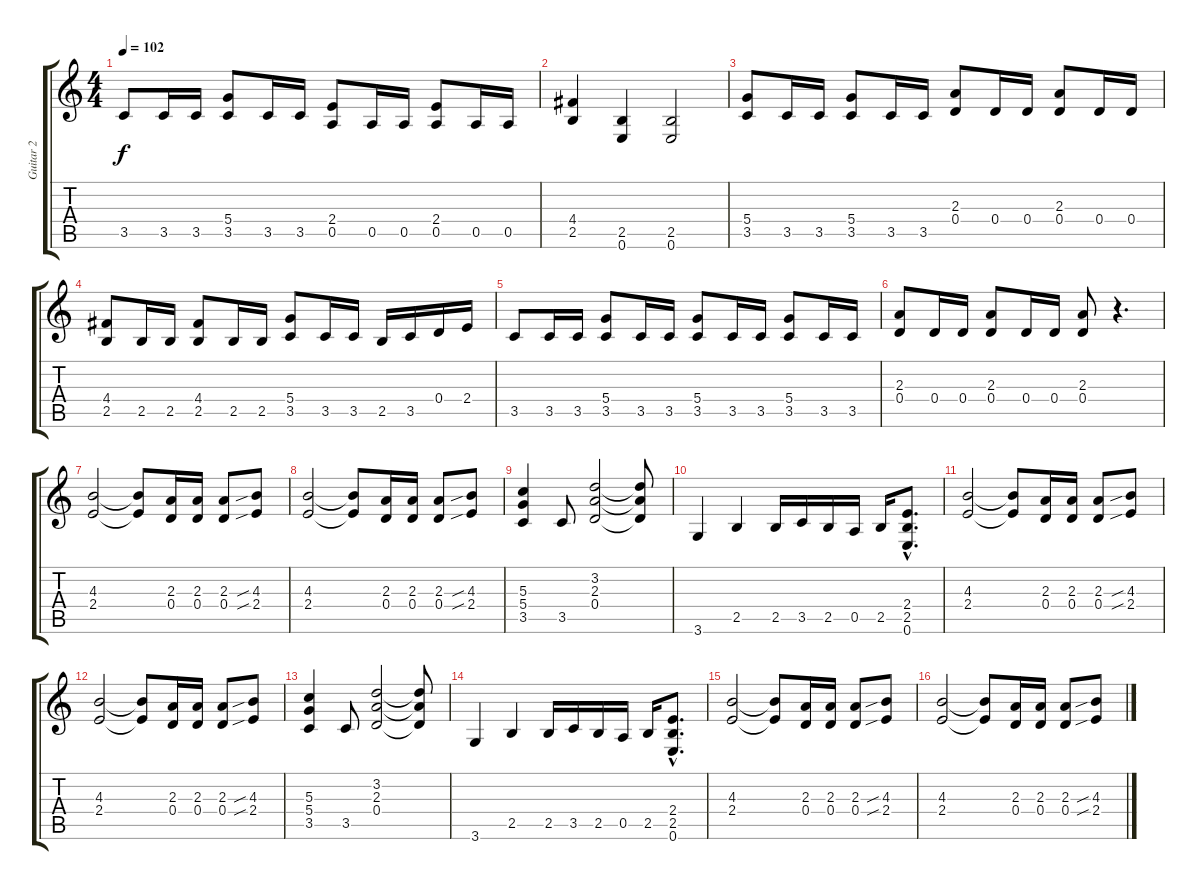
\track ("Guitar 2" "Guitar 2") {instrument distortionguitar}
\staff {score tabs}
\tuning (E4 B3 G3 D3 A2 E2) {hide}
\ts (4 4)
\tempo 102
\clef g2
\ks c
3.5.8{dy f} 3.5.16 3.5.16 (5.4 3.5).8 3.5.16 3.5.16 (2.4 0.5).8 0.5.16 0.5.16 (2.4 0.5).8 0.5.16 0.5.16 |
(4.4 2.5).4 (2.5 0.6).4 (2.5 0.6).2 |
(5.4 3.5).8 3.5.16 3.5.16 (5.4 3.5).8 3.5.16 3.5.16 (2.3 0.4).8 0.4.16 0.4.16 (2.3 0.4).8 0.4.16 0.4.16 |
(4.4 2.5).8 2.5.16 2.5.16 (4.4 2.5).8 2.5.16 2.5.16 (5.4 3.5).8 3.5.16 3.5.16 2.5.16 3.5.16 0.4.16 2.4.16 |
3.5.8 3.5.16 3.5.16 (5.4 3.5).8 3.5.16 3.5.16 (5.4 3.5).8 3.5.16 3.5.16 (5.4 3.5).8 3.5.16 3.5.16 |
(2.3 0.4).8 0.4.16 0.4.16 (2.3 0.4).8 0.4.16 0.4.16 (2.3 0.4).8 r.4{d} |
(4.3 2.4).2 (4.3{t} 2.4{t}).8 (2.3 0.4).16 (2.3 0.4).16 (2.3 0.4).8 (4.3{sib} 2.4{sib}).8 |
(4.3 2.4).2 (4.3{t} 2.4{t}).8 (2.3 0.4).16 (2.3 0.4).16 (2.3 0.4).8 (4.3{sib} 2.4{sib}).8 |
(5.3 5.4 3.5).4 3.5.8 (3.2 2.3 0.4).2 (3.2{t} 2.3{t} 0.4{t}).8 |
3.6.4 2.5.4 2.5.16 3.5.16 2.5.16 0.5.16 2.5.16 (2.4{hac} 2.5{hac} 0.6{hac}).8{d} |
(4.3 2.4).2 (4.3{t} 2.4{t}).8 (2.3 0.4).16 (2.3 0.4).16 (2.3 0.4).8 (4.3{sib} 2.4{sib}).8 |
(4.3 2.4).2 (4.3{t} 2.4{t}).8 (2.3 0.4).16 (2.3 0.4).16 (2.3 0.4).8 (4.3{sib} 2.4{sib}).8 |
(5.3 5.4 3.5).4 3.5.8 (3.2 2.3 0.4).2 (3.2{t} 2.3{t} 0.4{t}).8 |
3.6.4 2.5.4 2.5.16 3.5.16 2.5.16 0.5.16 2.5.16 (2.4{hac} 2.5{hac} 0.6{hac}).8{d} |
(4.3 2.4).2 (4.3{t} 2.4{t}).8 (2.3 0.4).16 (2.3 0.4).16 (2.3 0.4).8 (4.3{sib} 2.4{sib}).8 |
(4.3 2.4).2 (4.3{t} 2.4{t}).8 (2.3 0.4).16 (2.3 0.4).16 (2.3 0.4).8 (4.3{sib} 2.4{sib}).8
